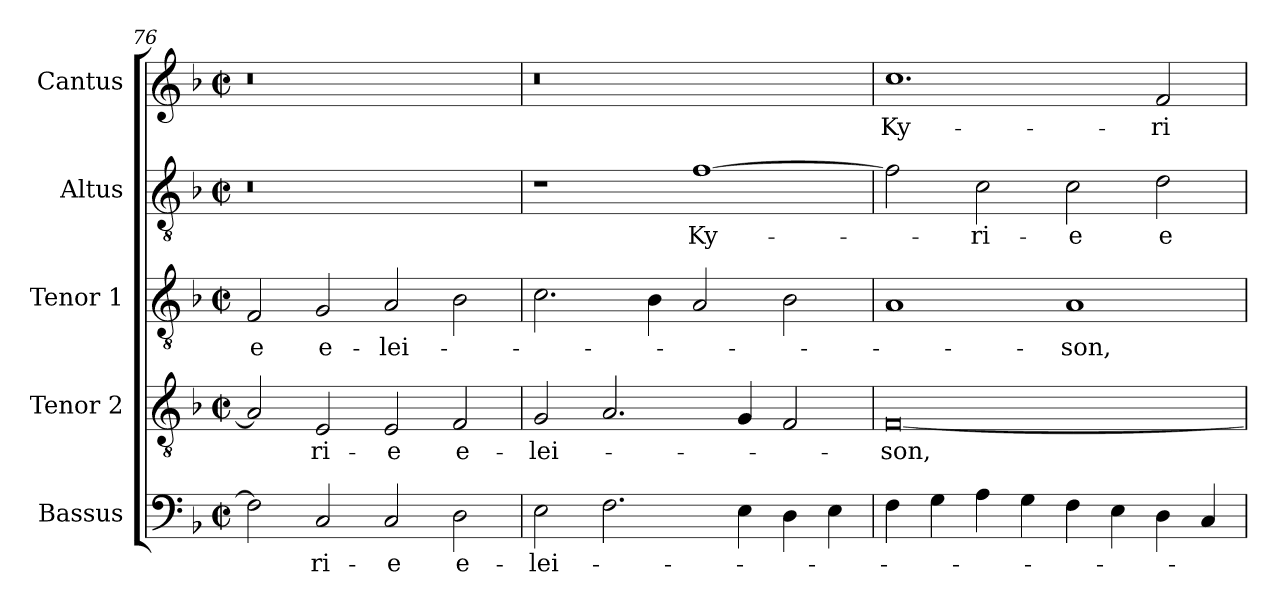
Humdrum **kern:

**kern	**text	**kern	**text	**kern	**text	**kern	**text	**kern	**text
*part5	*part5	*part4	*part4	*part3	*part3	*part2	*part2	*part1	*part1
*staff5	*staff5	*staff4	*staff4	*staff3	*staff3	*staff2	*staff2	*staff1	*staff1
*I"Bassus	*	*I"Tenor 2	*	*I"Tenor 1	*	*I"Altus	*	*I"Cantus	*
*clefF4	*	*clefGv2	*	*clefGv2	*	*clefGv2	*	*clefG2	*
*k[b-]	*	*k[b-]	*	*k[b-]	*	*k[b-]	*	*k[b-]	*
*F:	*	*F:	*	*F:	*	*F:	*	*F:	*
*M2/2	*	*M2/2	*	*M2/2	*	*M2/2	*	*M2/2	*
*met(c|)	*	*met(c|)	*	*met(c|)	*	*met(c|)	*	*met(c|)	*
=76	=76	=76	=76	=76	=76	=76	=76	=76	=76
!	!	!	!	!	!LO:LY:b:cj	!	!	!	!
2F\]	.	2A/]	.	2F/	-e	0r	.	0r	.
!	!LO:LY:b:cj	!	!LO:LY:b:cj	!	!LO:LY:b:cj	!	!	!	!
2C/	-ri-	2E/	-ri-	2G/	e-	.	.	.	.
!	!LO:LY:b:cj	!	!LO:LY:b:cj	!	!LO:LY:b:cj	!	!	!	!
2C/	-e	2E/	-e	2A/	-lei-	.	.	.	.
!	!LO:LY:b:cj	!	!LO:LY:b:cj	!	!	!	!	!	!
2D\	e-	2F/	e-	2B-\	.	.	.	.	.
=77	=77	=77	=77	=77	=77	=77	=77	=77	=77
!	!LO:LY:b:cj	!	!LO:LY:b:cj	!	!	!	!	!	!
2E\	-lei-	2G/	-lei-	2.c\	.	1r	.	0r	.
2.F\	.	2.A/	.	.	.	.	.	.	.
.	.	.	.	4B-\	.	.	.	.	.
!	!	!	!	!	!	!	!LO:LY:b:cj	!	!
.	.	.	.	2A/	.	[>1f	Ky-	.	.
4E\	.	4G/	.	.	.	.	.	.	.
4D\	.	2F/	.	2B-\	.	.	.	.	.
4E\	.	.	.	.	.	.	.	.	.
=78	=78	=78	=78	=78	=78	=78	=78	=78	=78
!	!	!	!LO:LY:b:cj	!	!	!	!	!	!LO:LY:b:cj
4F\	.	[<0F	-son,	1A	.	2f\]	.	1.cc	Ky-
4G\	.	.	.	.	.	.	.	.	.
!	!	!	!	!	!	!	!LO:LY:b:cj	!	!
4A\	.	.	.	.	.	2c\	-ri-	.	.
4G\	.	.	.	.	.	.	.	.	.
!	!	!	!	!	!LO:LY:b:cj	!	!LO:LY:b:cj	!	!
4F\	.	.	.	1A	-son,	2c\	-e	.	.
4E\	.	.	.	.	.	.	.	.	.
!	!	!	!	!	!	!	!LO:LY:b:cj	!	!LO:LY:b:cj
4D\	.	.	.	.	.	2d\	e-	2f/	-ri-
4C/	.	.	.	.	.	.	.	.	.
=	=	=	=	=	=	=	=	=	=
*-	*-	*-	*-	*-	*-	*-	*-	*-	*-
